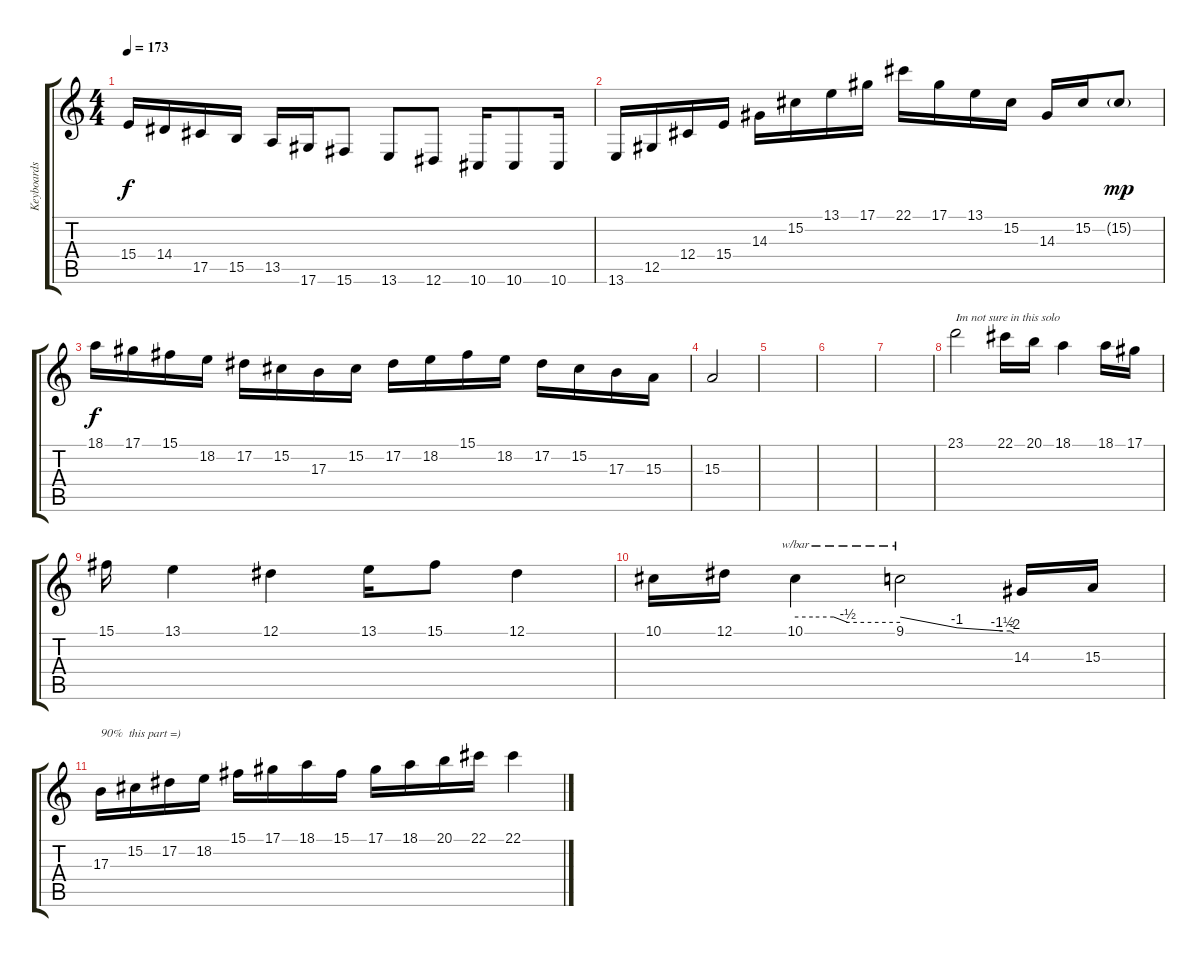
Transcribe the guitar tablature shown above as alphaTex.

\track ("Keyboards right hand" "Keyboards ") {instrument harpsichord}
\staff {score tabs}
\tuning (Eb4 Bb3 Gb3 Db3 Ab2 Eb2) {hide}
\ts (4 4)
\tempo 173
\clef g2
\ks c
15.4.16{dy f} 14.4.16 17.5.16 15.5.16 13.5.16 17.6.16 15.6.8 13.6.8 12.6.8 10.6.16 10.6.8 10.6.16 |
13.6.16 12.5.16 12.4.16 15.4.16 14.3.16 15.2.16 13.1.16 17.1.16 22.1.16 17.1.16 13.1.16 15.2.16 14.3.16 15.2.16 15.2{g}.8{dy mp} |
18.1.16{dy f} 17.1.16 15.1.16 18.2.16 17.2.16 15.2.16 17.3.16 15.2.16 17.2.16 18.2.16 15.1.16 18.2.16 17.2.16 15.2.16 17.3.16 15.3.16 |
15.3.2 |
|
|
|
23.1.2{txt "Im not sure in this solo"} 22.1.16 20.1.16 18.1.4 18.1.16 17.1.16 |
15.1.16 13.1.4 12.1.4 13.1.16 15.1.8 12.1.4 |
10.1.16 12.1.16 10.1.4{tbe (custom default 0 0 10 0 22 0 30 -2 60 -2)} 9.1.2{tbe (custom default 0 0 30 -4 54 -6 58 -6 60 -8)} 14.3.16 15.3.16 |
17.3.16{txt "90%  this part =)"} 15.2.16 17.2.16 18.2.16 15.1.16 17.1.16 18.1.16 15.1.16 17.1.16 18.1.16 20.1.16 22.1.16 22.1.4
